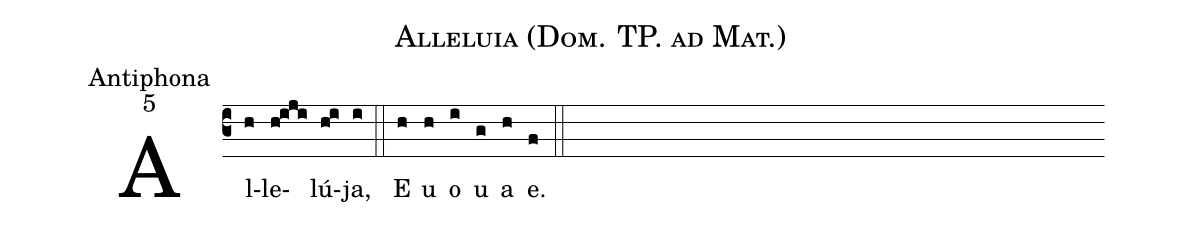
name:Alleluia (Dom. TP. ad Mat.);
office-part:Antiphona;
mode:5;
%%
(c3) Al(h)le(h!iji)lú(h!i)ja,(i) (::) E(h) u(h) o(i) u(g) a(h) e.(f) (::)
